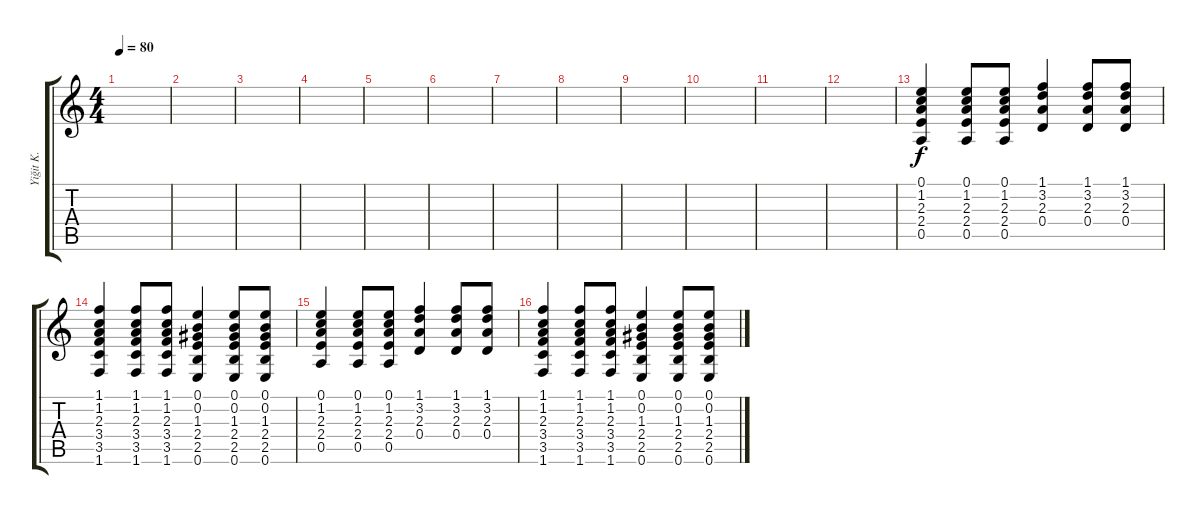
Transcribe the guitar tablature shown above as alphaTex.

\track ("Yiğit K." "Yiğit K.") {instrument acousticguitarsteel}
\staff {score tabs}
\tuning (E4 B3 G3 D3 A2 E2) {hide}
\ts (4 4)
\tempo 80
\clef g2
\ks c
|
|
|
|
|
|
|
|
|
|
|
|
(0.1 1.2 2.3 2.4 0.5).4 (0.1 1.2 2.3 2.4 0.5).8 (0.1 1.2 2.3 2.4 0.5).8 (1.1 3.2 2.3 0.4).4 (1.1 3.2 2.3 0.4).8 (1.1 3.2 2.3 0.4).8 |
(1.1 1.2 2.3 3.4 3.5 1.6).4 (1.1 1.2 2.3 3.4 3.5 1.6).8 (1.1 1.2 2.3 3.4 3.5 1.6).8 (0.1 0.2 1.3 2.4 2.5 0.6).4 (0.1 0.2 1.3 2.4 2.5 0.6).8 (0.1 0.2 1.3 2.4 2.5 0.6).8 |
(0.1 1.2 2.3 2.4 0.5).4 (0.1 1.2 2.3 2.4 0.5).8 (0.1 1.2 2.3 2.4 0.5).8 (1.1 3.2 2.3 0.4).4 (1.1 3.2 2.3 0.4).8 (1.1 3.2 2.3 0.4).8 |
(1.1 1.2 2.3 3.4 3.5 1.6).4 (1.1 1.2 2.3 3.4 3.5 1.6).8 (1.1 1.2 2.3 3.4 3.5 1.6).8 (0.1 0.2 1.3 2.4 2.5 0.6).4 (0.1 0.2 1.3 2.4 2.5 0.6).8 (0.1 0.2 1.3 2.4 2.5 0.6).8
